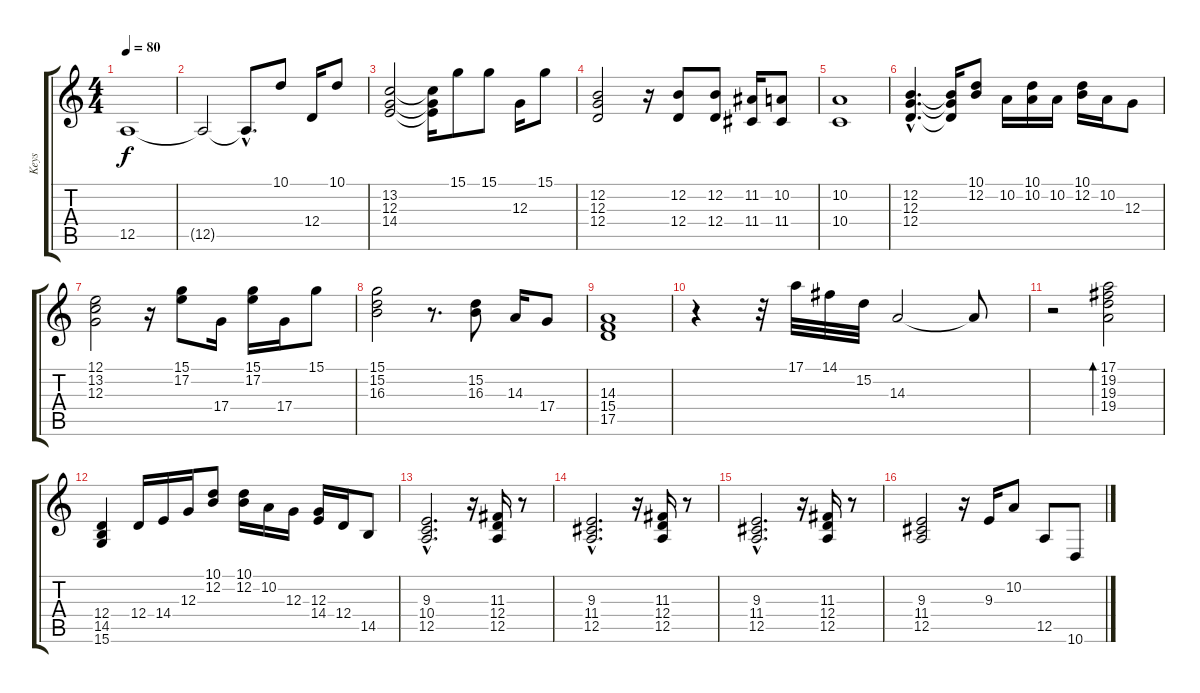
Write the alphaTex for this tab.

\track ("Keys" "Keys") {instrument electricpiano2}
\staff {score tabs}
\tuning (E4 B3 G3 D3 A2 E2) {hide}
\ts (4 4)
\tempo 80
\clef g2
\ks c
12.5.1{dy f} |
12.5{t}.2 12.5{hac t}.8{d} 10.1.8 12.4.16 10.1.8 |
(13.2 12.3 14.4).2 (13.2{t} 12.3{t} 14.4{t}).16 15.1.8 15.1.8 12.3.16 15.1.8 |
(12.2 12.3 12.4).2 r.16 (12.2 12.4).8 (12.2 12.4).8 (11.2 11.4).16 (10.2 11.4).8 |
(10.2 10.4).1 |
(12.2{hac} 12.3{hac} 12.4{hac}).4{d} (12.2{t} 12.3{t} 12.4{t}).16 (10.1 12.2).8 10.2.16 (10.1 10.2).16 10.2.16 (10.1 12.2).16 10.2.16 12.3.8 |
(12.1 13.2 12.3).2 r.16 (15.1 17.2).8 17.4.16 (15.1 17.2).16 17.4.16 15.1.8 |
(15.1 15.2 16.3).2 r.8{d} (15.2 16.3).8 14.3.16 17.4.8 |
(14.3 15.4 17.5).1 |
r.4 r.32 17.1.32 14.1.32 15.2.32 14.3.2 14.3{t}.8 |
r.2 (17.1 19.2 19.3 19.4).2{bd 60} |
(12.4 14.5 15.6).4 12.4.16 14.4.16 12.3.16 (10.1 12.2).8 (10.1 12.2).16 10.2.16 12.3.16 (12.3 14.4).16 12.4.16 14.5.8 |
(9.3{hac} 10.4{hac} 12.5{hac}).2{d} r.16 (11.3 12.4 12.5).16 r.8 |
(9.3{hac} 11.4{hac} 12.5{hac}).2{d} r.16 (11.3 12.4 12.5).16 r.8 |
(9.3{hac} 11.4{hac} 12.5{hac}).2{d} r.16 (11.3 12.4 12.5).16 r.8 |
(9.3 11.4 12.5).2 r.16 9.3.16 10.2.8 12.5.8 10.6.8
